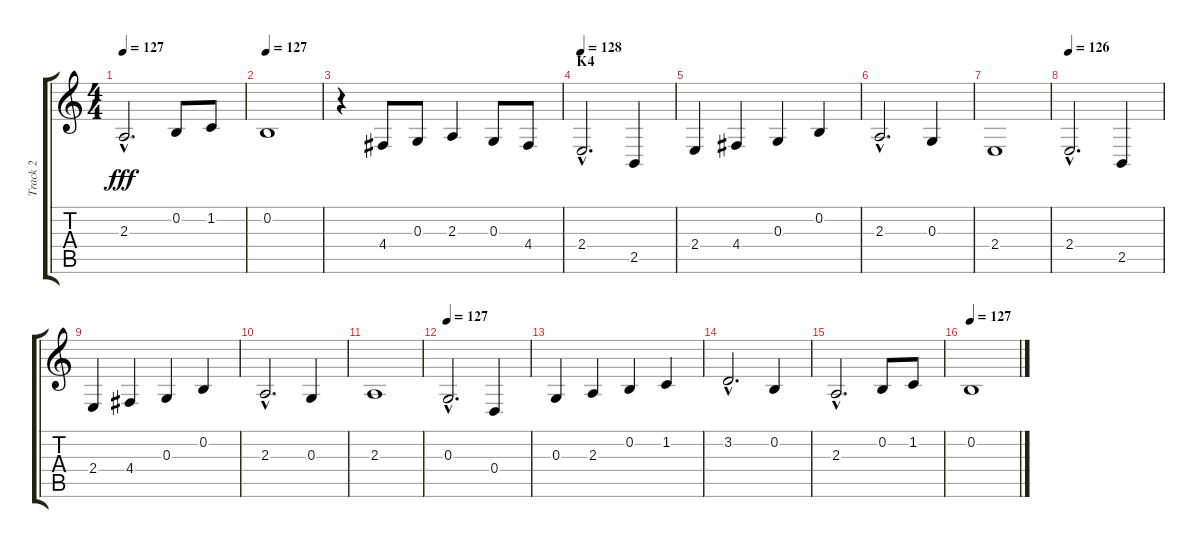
\track ("Track 2" "Track 2") {instrument stringensemble1}
\staff {score tabs}
\tuning (E4 B3 G3 D3 A2 E2) {hide}
\ts (4 4)
\tempo 127
\clef g2
\ks c
2.3{hac}.2{d dy fff} 0.2.8 1.2.8 |
\tempo 127
0.2.1 |
r.4 4.4.8 0.3.8 2.3.4 0.3.8 4.4.8 |
\section ("" "K4")
\tempo 128
2.4{hac}.2{d instrument choiraahs} 2.5.4 |
2.4.4 4.4.4 0.3.4 0.2.4 |
2.3{hac}.2{d} 0.3.4 |
2.4.1 |
\tempo 126
2.4{hac}.2{d} 2.5.4 |
2.4.4 4.4.4 0.3.4 0.2.4 |
2.3{hac}.2{d} 0.3.4 |
2.3.1 |
\tempo 127
0.3{hac}.2{d} 0.4.4 |
0.3.4 2.3.4 0.2.4 1.2.4 |
3.2{hac}.2{d} 0.2.4 |
2.3{hac}.2{d volume 0} 0.2.8 1.2.8 |
\tempo 127
0.2.1
